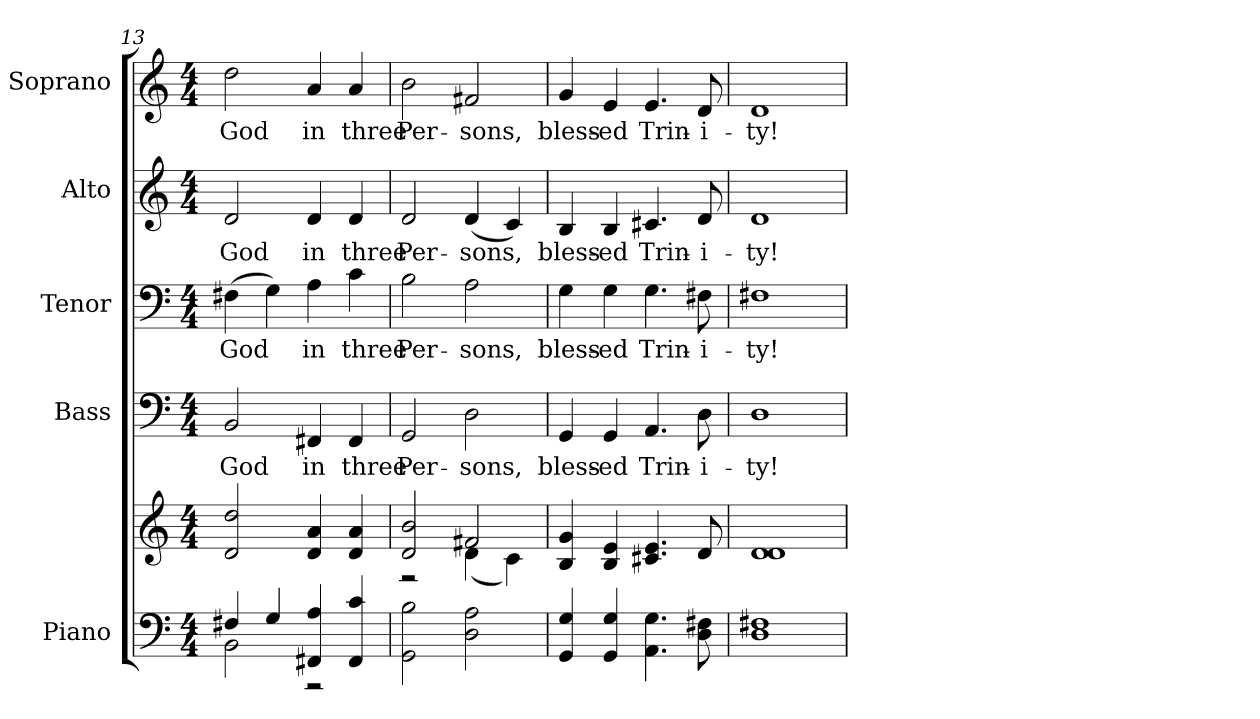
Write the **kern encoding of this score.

**kern	**kern	**kern	**text	**kern	**text	**kern	**text	**kern	**text
*part5	*part5	*part4	*part4	*part3	*part3	*part2	*part2	*part1	*part1
*staff6	*staff5	*staff4	*staff4	*staff3	*staff3	*staff2	*staff2	*staff1	*staff1
*I"Piano	*	*I"Bass	*	*I"Tenor	*	*I"Alto	*	*I"Soprano	*
*I'Pno.	*	*I'B.	*	*I'T.	*	*I'A.	*	*I'S.	*
*clefF4	*clefG2	*clefF4	*	*clefF4	*	*clefG2	*	*clefG2	*
*k[]	*k[]	*k[]	*	*k[]	*	*k[]	*	*k[]	*
*C:	*C:	*C:	*	*C:	*	*C:	*	*C:	*
*M4/4	*M4/4	*M4/4	*	*M4/4	*	*M4/4	*	*M4/4	*
=13	=13	=13	=13	=13	=13	=13	=13	=13	=13
*^	*	*	*	*	*	*	*	*	*
!	!	!	!	!LO:LY:b:color=#000000	!	!	!	!	!	!
!	!	!	!	!	!	!LO:LY:b:color=#000000	!	!	!	!
!	!	!	!	!	!	!	!	!LO:LY:b:color=#000000	!	!
!	!	!	!	!	!	!	!	!	!	!LO:LY:b:color=#000000
4F#Xi/	2BBi\	2di/ 2ddi	2BBi/	God	(4F#Xi\	God	2di/	God	2ddi\	God
4Gi/	.	.	.	.	4Gi\)	.	.	.	.	.
!	!	!	!	!LO:LY:b:color=#000000	!	!	!	!	!	!
!	!	!	!	!	!	!LO:LY:b:color=#000000	!	!	!	!
!	!	!	!	!	!	!	!	!LO:LY:b:color=#000000	!	!
!	!	!	!	!	!	!	!	!	!	!LO:LY:b:color=#000000
4FF#Xi/ 4Ai	2r	4di/ 4ai	4FF#Xi/	in	4Ai\	in	4di/	in	4ai/	in
!	!	!	!	!LO:LY:b:color=#000000	!	!	!	!	!	!
!	!	!	!	!	!	!LO:LY:b:color=#000000	!	!	!	!
!	!	!	!	!	!	!	!	!LO:LY:b:color=#000000	!	!
!	!	!	!	!	!	!	!	!	!	!LO:LY:b:color=#000000
4FF#i/ 4ci	.	4di/ 4ai	4FF#i/	three	4ci\	three	4di/	three	4ai/	three
*v	*v	*	*	*	*	*	*	*	*	*
!!LO:PB:g=z
=14	=14	=14	=14	=14	=14	=14	=14	=14	=14
*	*^	*	*	*	*	*	*	*	*
!	!	!	!	!LO:LY:b:color=#000000	!	!	!	!	!	!
!	!	!	!	!	!	!LO:LY:b:color=#000000	!	!	!	!
!	!	!	!	!	!	!	!	!LO:LY:b:color=#000000	!	!
!	!	!	!	!	!	!	!	!	!	!LO:LY:b:color=#000000
2GGi\ 2Bi	2di/ 2bi	2r	2GGi/	Per-	2Bi\	Per-	2di/	Per-	2bi\	Per-
!	!	!	!	!LO:LY:b:color=#000000	!	!	!	!	!	!
!	!	!	!	!	!	!LO:LY:b:color=#000000	!	!	!	!
!	!	!	!	!	!	!	!	!LO:LY:b:color=#000000	!	!
!	!	!	!	!	!	!	!	!	!	!LO:LY:b:color=#000000
2Di\ 2Ai	2f#Xi/	(4di\	2Di\	-sons,	2Ai\	-sons,	(4di/	-sons,	2f#Xi/	-sons,
.	.	4ci\)	.	.	.	.	4ci/)	.	.	.
*	*v	*v	*	*	*	*	*	*	*	*
=15	=15	=15	=15	=15	=15	=15	=15	=15	=15
*	*^	*	*	*	*	*	*	*	*
!	!	!	!	!LO:LY:b:color=#000000	!	!	!	!	!	!
*	*v	*v	*	*	*	*	*	*	*	*
*	*^	*	*	*	*	*	*	*	*
!	!	!	!	!	!	!LO:LY:b:color=#000000	!	!	!	!
*	*v	*v	*	*	*	*	*	*	*	*
*	*^	*	*	*	*	*	*	*	*
!	!	!	!	!	!	!	!	!LO:LY:b:color=#000000	!	!
*	*v	*v	*	*	*	*	*	*	*	*
*	*^	*	*	*	*	*	*	*	*
!	!	!	!	!	!	!	!	!	!	!LO:LY:b:color=#000000
*	*v	*v	*	*	*	*	*	*	*	*
4GGi/ 4Gi	4Bi/ 4gi	4GGi/	bless-	4Gi\	bless-	4Bi/	bless-	4gi/	bless-
!	!	!	!LO:LY:b:color=#000000	!	!	!	!	!	!
!	!	!	!	!	!LO:LY:b:color=#000000	!	!	!	!
!	!	!	!	!	!	!	!LO:LY:b:color=#000000	!	!
!	!	!	!	!	!	!	!	!	!LO:LY:b:color=#000000
4GGi/ 4Gi	4Bi/ 4ei	4GGi/	-ed	4Gi\	-ed	4Bi/	-ed	4ei/	-ed
!	!	!	!LO:LY:b:color=#000000	!	!	!	!	!	!
!	!	!	!	!	!LO:LY:b:color=#000000	!	!	!	!
!	!	!	!	!	!	!	!LO:LY:b:color=#000000	!	!
!	!	!	!	!	!	!	!	!	!LO:LY:b:color=#000000
4.AAi\ 4.Gi	4.c#Xi/ 4.ei	4.AAi/	Trin-	4.Gi\	Trin-	4.c#Xi/	Trin-	4.ei/	Trin-
!	!	!	!LO:LY:b:color=#000000	!	!	!	!	!	!
!	!	!	!	!	!LO:LY:b:color=#000000	!	!	!	!
!	!	!	!	!	!	!	!LO:LY:b:color=#000000	!	!
!	!	!	!	!	!	!	!	!	!LO:LY:b:color=#000000
8Di\ 8F#Xi	8di/	8Di\	-i-	8F#Xi\	-i-	8di/	-i-	8di/	-i-
=16	=16	=16	=16	=16	=16	=16	=16	=16	=16
!	!	!	!LO:LY:b:color=#000000	!	!	!	!	!	!
!	!	!	!	!	!LO:LY:b:color=#000000	!	!	!	!
!	!	!	!	!	!	!	!LO:LY:b:color=#000000	!	!
!	!	!	!	!	!	!	!	!	!LO:LY:b:color=#000000
1Di 1F#Xi	1di 1di	1Di	-ty!	1F#Xi	-ty!	1di	-ty!	1di	-ty!
=	=	=	=	=	=	=	=	=	=
*-	*-	*-	*-	*-	*-	*-	*-	*-	*-
